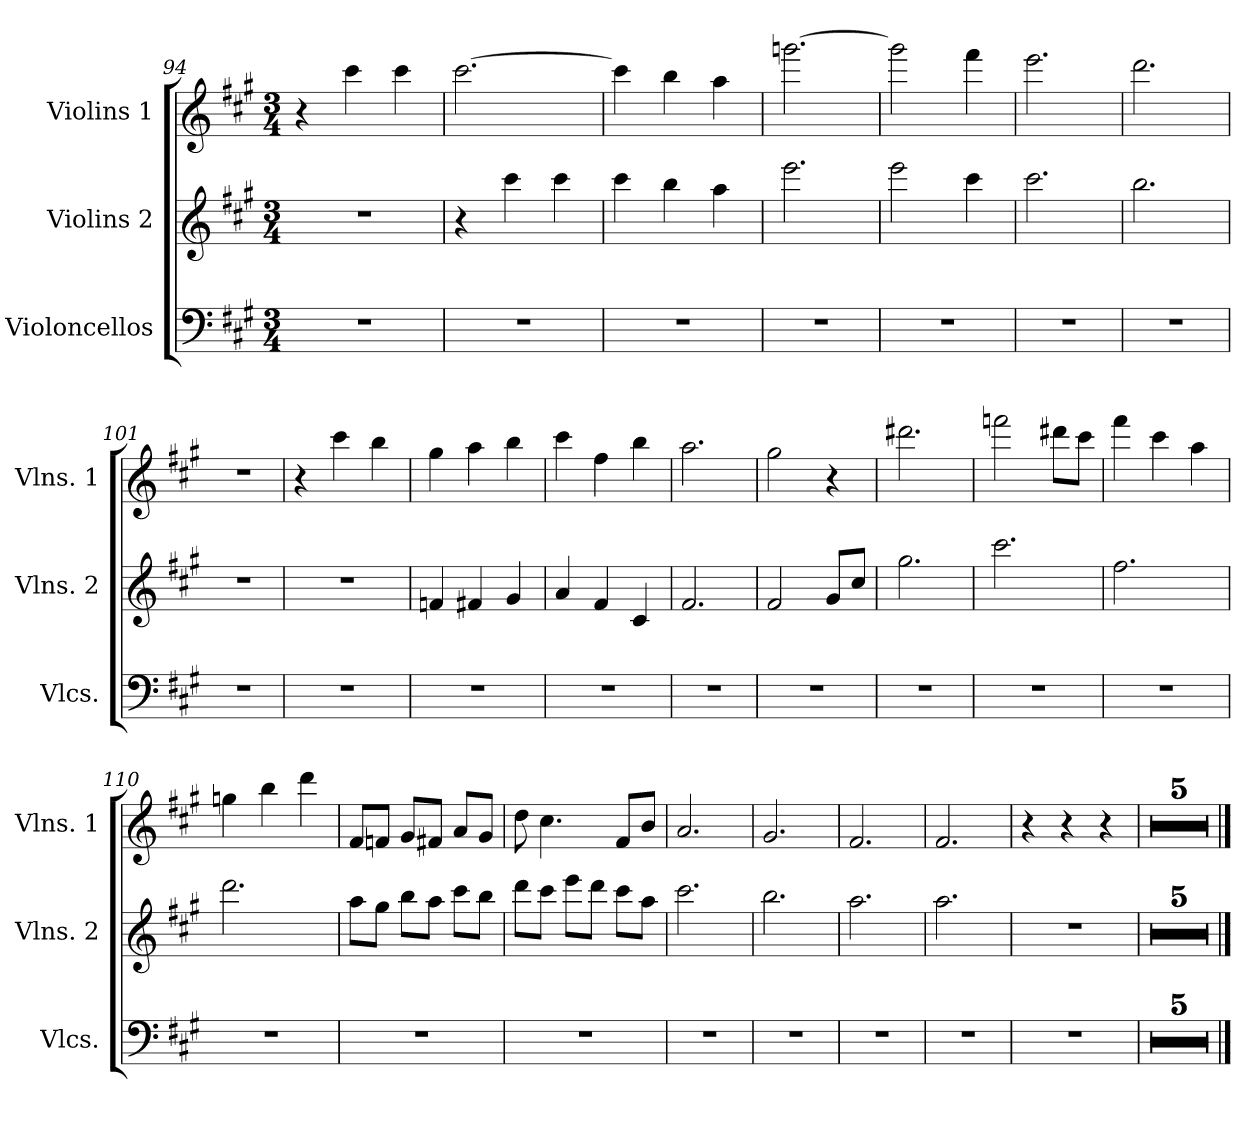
**kern	**kern	**kern
*part3	*part2	*part1
*staff3	*staff2	*staff1
*I"Violoncellos	*I"Violins 2	*I"Violins 1
*I'Vlcs.	*I'Vlns. 2	*I'Vlns. 1
*clefF4	*clefG2	*clefG2
*k[f#c#g#]	*k[f#c#g#]	*k[f#c#g#]
*M3/4	*M3/4	*M3/4
=94	=94	=94
2.r	2.r	4r
.	.	4ccc#\
.	.	4ccc#\
=95	=95	=95
2.r	4r	[2.ccc#\
.	4ccc#\	.
.	4ccc#\	.
=96	=96	=96
2.r	4ccc#\	4ccc#\]
.	4bb\	4bb\
.	4aa\	4aa\
=97	=97	=97
2.r	2.eee\	[2.gggn\
=98	=98	=98
2.r	2eee\	2ggg\]
.	4ccc#\	4fff#\
=99	=99	=99
2.r	2.ccc#\	2.eee\
=100	=100	=100
2.r	2.bb\	2.ddd\
=101	=101	=101
2.r	2.r	2.r
=102	=102	=102
2.r	2.r	4r
.	.	4ccc#\
.	.	4bb\
=103	=103	=103
2.r	4fn/	4gg#\
.	4f#X/	4aa\
.	4g#/	4bb\
!!LO:LB:g=z
=104	=104	=104
2.r	4a/	4ccc#\
.	4f#/	4ff#\
.	4c#/	4bb\
=105	=105	=105
2.r	2.f#/	2.aa\
=106	=106	=106
2.r	2f#/	2gg#\
.	8g#/L	4r
.	8cc#/J	.
=107	=107	=107
2.r	2.gg#\	2.ddd#X\
=108	=108	=108
2.r	2.ccc#\	2fffn\
.	.	8ddd#X\L
.	.	8ccc#\J
=109	=109	=109
2.r	2.ff#\	4fff#\
.	.	4ccc#\
.	.	4aa\
=110	=110	=110
2.r	2.ddd\	4ggn\
.	.	4bb\
.	.	4ddd\
=111	=111	=111
2.r	8aa\L	8f#/L
.	8gg#\J	8fn/J
.	8bb\L	8g#/L
.	8aa\J	8f#X/J
.	8ccc#\L	8a/L
.	8bb\J	8g#/J
!!LO:LB:g=z
=112	=112	=112
2.r	8ddd\L	8dd\
.	8ccc#\J	4.cc#\
.	8eee\L	.
.	8ddd\J	.
.	8ccc#\L	8f#/L
.	8aa\J	8b/J
=113	=113	=113
2.r	2.ccc#\	2.a/
=114	=114	=114
2.r	2.bb\	2.g#/
=115	=115	=115
2.r	2.aa\	2.f#/
=116	=116	=116
2.r	2.aa\	2.f#/
=117	=117	=117
2.r	2.r	4r
.	.	4r
.	.	4r
=118	=118	=118
2.r	2.r	2.r
=119	=119	=119
2.r	2.r	2.r
=120	=120	=120
2.r	2.r	2.r
=121	=121	=121
2.r	2.r	2.r
=122	=122	=122
2.r	2.r	2.r
==	==	==
*-	*-	*-
